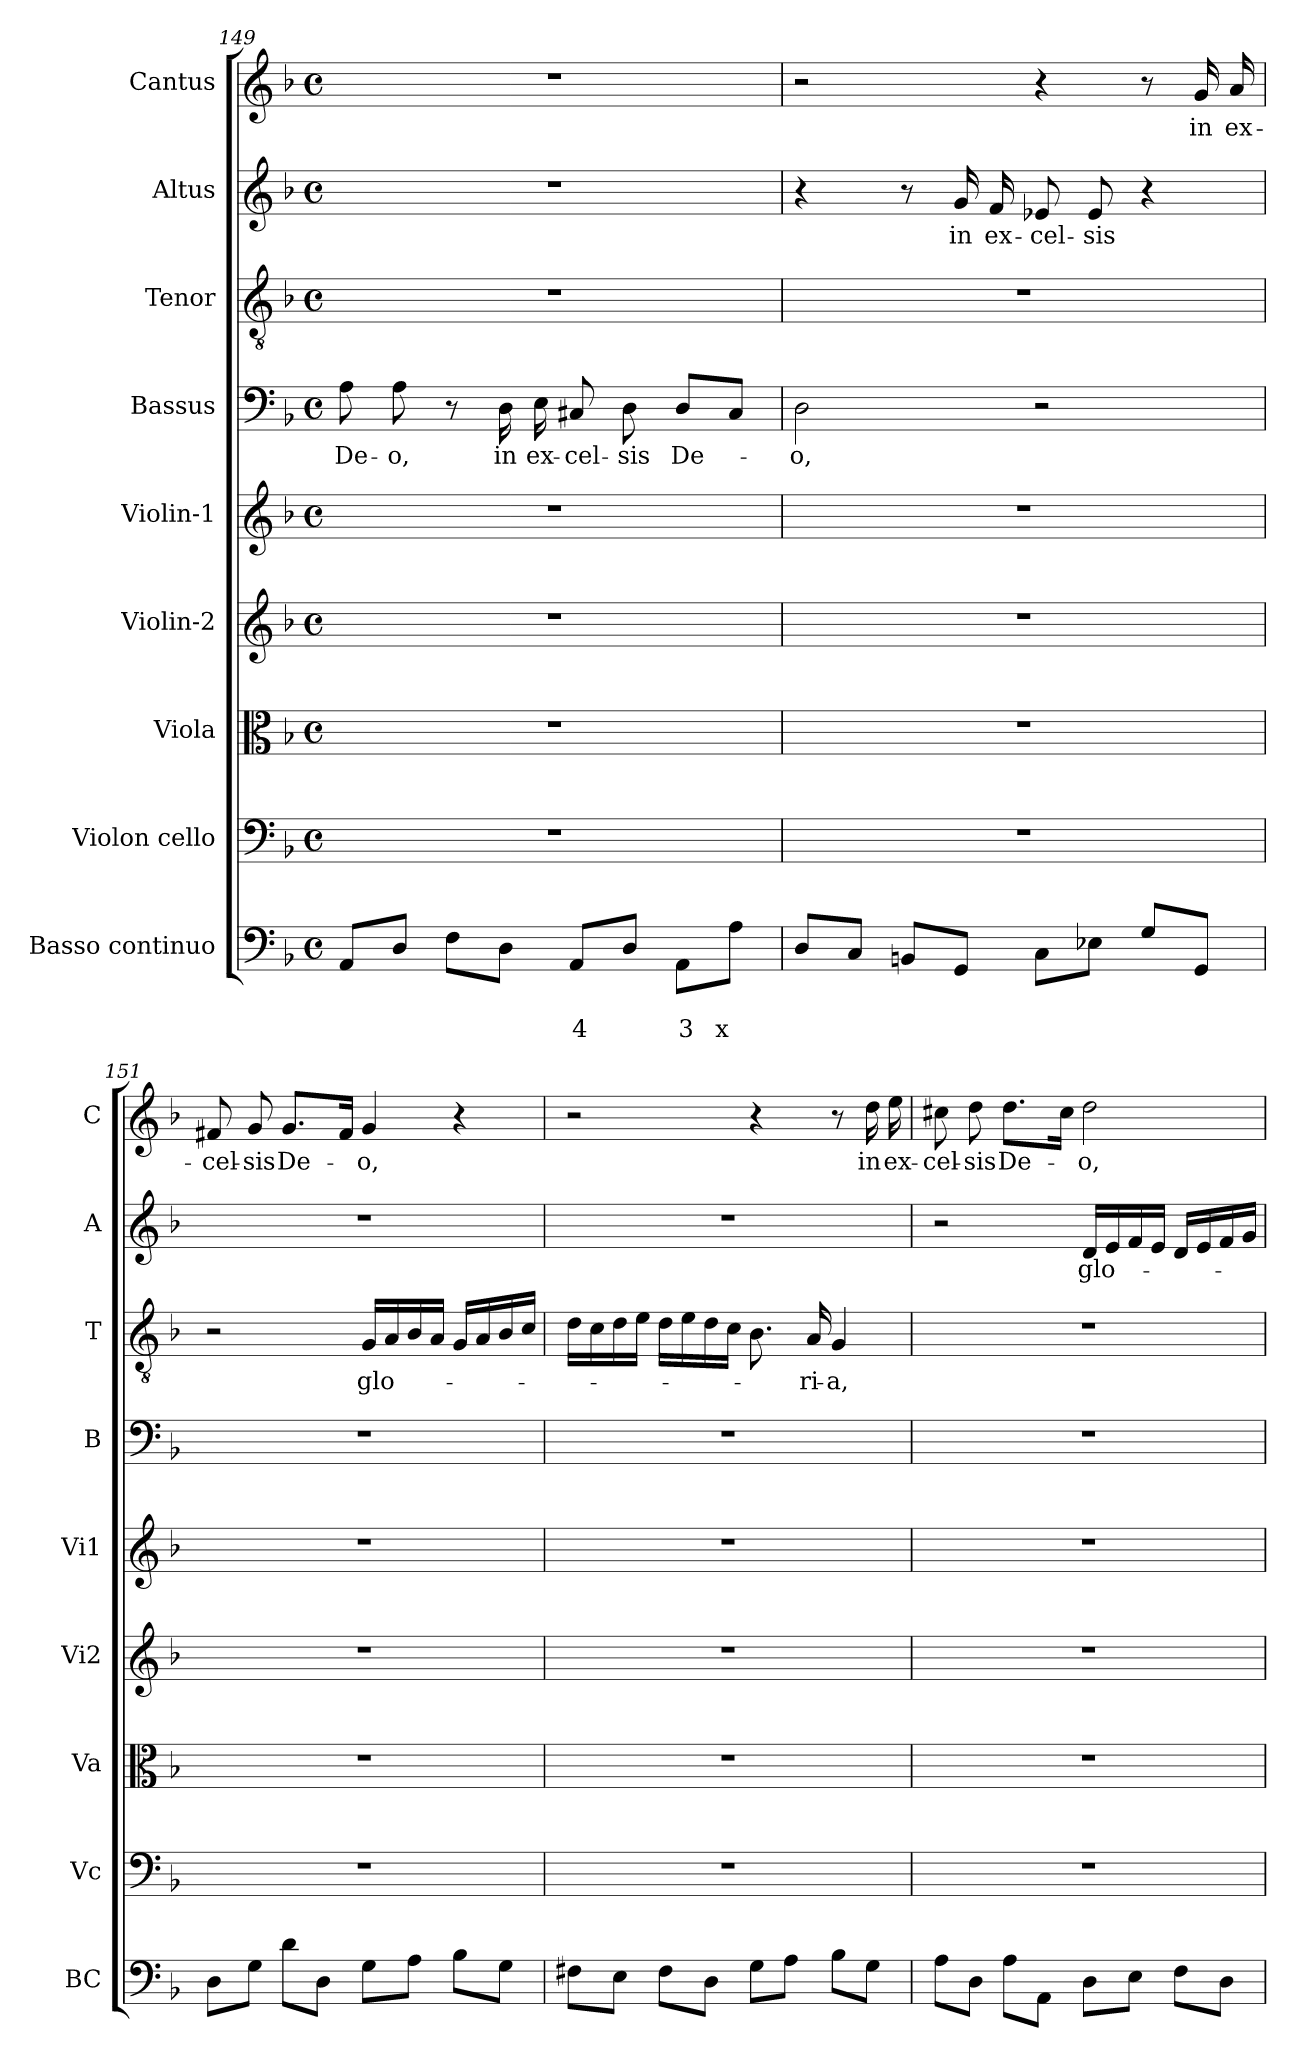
**kern	**text	**text	**kern	**kern	**kern	**kern	**kern	**text	**kern	**text	**kern	**text	**kern	**text
*part9	*part9	*part9	*part8	*part7	*part6	*part5	*part4	*part4	*part3	*part3	*part2	*part2	*part1	*part1
*staff9	*staff9	*staff9	*staff8	*staff7	*staff6	*staff5	*staff4	*staff4	*staff3	*staff3	*staff2	*staff2	*staff1	*staff1
*I"Basso continuo	*	*	*I"Violon cello	*I"Viola	*I"Violin-2	*I"Violin-1	*I"Bassus	*	*I"Tenor	*	*I"Altus	*	*I"Cantus	*
*I'BC	*	*	*I'Vc	*I'Va	*I'Vi2	*I'Vi1	*I'B	*	*I'T	*	*I'A	*	*I'C	*
*clefF4	*	*	*clefF4	*clefC3	*clefG2	*clefG2	*clefF4	*	*clefGv2	*	*clefG2	*	*clefG2	*
*k[b-]	*	*	*k[b-]	*k[b-]	*k[b-]	*k[b-]	*k[b-]	*	*k[b-]	*	*k[b-]	*	*k[b-]	*
*F:	*	*	*F:	*F:	*F:	*F:	*F:	*	*F:	*	*F:	*	*F:	*
*M4/4	*	*	*M4/4	*M4/4	*M4/4	*M4/4	*M4/4	*	*M4/4	*	*M4/4	*	*M4/4	*
*met(c)	*	*	*met(c)	*met(c)	*met(c)	*met(c)	*met(c)	*	*met(c)	*	*met(c)	*	*met(c)	*
=149	=149	=149	=149	=149	=149	=149	=149	=149	=149	=149	=149	=149	=149	=149
!	!	!	!	!	!	!	!	!LO:LY:b	!	!	!	!	!	!
8AA/L	.	.	1r	1r	1r	1r	8A\	De-	1r	.	1r	.	1r	.
!	!	!	!	!	!	!	!	!LO:LY:b	!	!	!	!	!	!
8D/J	.	.	.	.	.	.	8A\	-o,	.	.	.	.	.	.
8F\L	.	.	.	.	.	.	8r	.	.	.	.	.	.	.
!	!	!	!	!	!	!	!	!LO:LY:b	!	!	!	!	!	!
8D\J	.	.	.	.	.	.	16D\	in	.	.	.	.	.	.
!	!	!	!	!	!	!	!	!LO:LY:b	!	!	!	!	!	!
.	.	.	.	.	.	.	16E\	ex-	.	.	.	.	.	.
!	!	!LO:LY:b	!	!	!	!	!	!LO:LY:b	!	!	!	!	!	!
8AA/L	.	4	.	.	.	.	8C#X/	-cel-	.	.	.	.	.	.
!	!	!	!	!	!	!	!	!LO:LY:b	!	!	!	!	!	!
8D/J	.	.	.	.	.	.	8D\	-sis	.	.	.	.	.	.
!	!	!LO:LY:b	!	!	!	!	!	!LO:LY:b	!	!	!	!	!	!
8AA\L	.	3	.	.	.	.	8D/L	De-	.	.	.	.	.	.
!	!	!LO:LY:b	!	!	!	!	!	!	!	!	!	!	!	!
8A\J	.	x	.	.	.	.	8C#/J	.	.	.	.	.	.	.
=150	=150	=150	=150	=150	=150	=150	=150	=150	=150	=150	=150	=150	=150	=150
!	!	!	!	!	!	!	!	!LO:LY:b	!	!	!	!	!	!
8D/L	.	.	1r	1r	1r	1r	2D\	-o,	1r	.	4r	.	2r	.
8C/J	.	.	.	.	.	.	.	.	.	.	.	.	.	.
8BBn/L	.	.	.	.	.	.	.	.	.	.	8r	.	.	.
!	!	!	!	!	!	!	!	!	!	!	!	!LO:LY:b	!	!
8GG/J	.	.	.	.	.	.	.	.	.	.	16g/	in	.	.
!	!	!	!	!	!	!	!	!	!	!	!	!LO:LY:b	!	!
.	.	.	.	.	.	.	.	.	.	.	16f/	ex-	.	.
!	!	!	!	!	!	!	!	!	!	!	!	!LO:LY:b	!	!
8C\L	.	.	.	.	.	.	2r	.	.	.	8e-X/	-cel-	4r	.
!	!	!	!	!	!	!	!	!	!	!	!	!LO:LY:b	!	!
8E-X\J	.	.	.	.	.	.	.	.	.	.	8e-/	-sis	.	.
8G/L	.	.	.	.	.	.	.	.	.	.	4r	.	8r	.
!	!	!	!	!	!	!	!	!	!	!	!	!	!	!LO:LY:b
8GG/J	.	.	.	.	.	.	.	.	.	.	.	.	16g/	in
!	!	!	!	!	!	!	!	!	!	!	!	!	!	!LO:LY:b
.	.	.	.	.	.	.	.	.	.	.	.	.	16a/	ex-
=151	=151	=151	=151	=151	=151	=151	=151	=151	=151	=151	=151	=151	=151	=151
!	!	!	!	!	!	!	!	!	!	!	!	!	!	!LO:LY:b
8D\L	.	.	1r	1r	1r	1r	1r	.	2r	.	1r	.	8f#X/	-cel-
!	!	!	!	!	!	!	!	!	!	!	!	!	!	!LO:LY:b
8G\J	.	.	.	.	.	.	.	.	.	.	.	.	8g/	-sis
!	!	!	!	!	!	!	!	!	!	!	!	!	!	!LO:LY:b
8d\L	.	.	.	.	.	.	.	.	.	.	.	.	8.g/L	De-
8D\J	.	.	.	.	.	.	.	.	.	.	.	.	.	.
.	.	.	.	.	.	.	.	.	.	.	.	.	16f#/Jk	.
!	!	!	!	!	!	!	!	!	!	!LO:LY:b	!	!	!	!LO:LY:b
8G\L	.	.	.	.	.	.	.	.	16G/LL	glo-	.	.	4g/	-o,
.	.	.	.	.	.	.	.	.	16A/	.	.	.	.	.
8A\J	.	.	.	.	.	.	.	.	16B-/	.	.	.	.	.
.	.	.	.	.	.	.	.	.	16A/JJ	.	.	.	.	.
8B-\L	.	.	.	.	.	.	.	.	16G/LL	.	.	.	4r	.
.	.	.	.	.	.	.	.	.	16A/	.	.	.	.	.
8G\J	.	.	.	.	.	.	.	.	16B-/	.	.	.	.	.
.	.	.	.	.	.	.	.	.	16c/JJ	.	.	.	.	.
!!LO:LB:g=z
=152	=152	=152	=152	=152	=152	=152	=152	=152	=152	=152	=152	=152	=152	=152
8F#X\L	.	.	1r	1r	1r	1r	1r	.	16d\LL	.	1r	.	2r	.
.	.	.	.	.	.	.	.	.	16c\	.	.	.	.	.
8E\J	.	.	.	.	.	.	.	.	16d\	.	.	.	.	.
.	.	.	.	.	.	.	.	.	16e\JJ	.	.	.	.	.
8F#\L	.	.	.	.	.	.	.	.	16d\LL	.	.	.	.	.
.	.	.	.	.	.	.	.	.	16e\	.	.	.	.	.
8D\J	.	.	.	.	.	.	.	.	16d\	.	.	.	.	.
.	.	.	.	.	.	.	.	.	16c\JJ	.	.	.	.	.
8G\L	.	.	.	.	.	.	.	.	8.B-\	.	.	.	4r	.
8A\J	.	.	.	.	.	.	.	.	.	.	.	.	.	.
!	!	!	!	!	!	!	!	!	!	!LO:LY:b	!	!	!	!
.	.	.	.	.	.	.	.	.	16A/	-ri-	.	.	.	.
!	!	!	!	!	!	!	!	!	!	!LO:LY:b	!	!	!	!
8B-\L	.	.	.	.	.	.	.	.	4G/	-a,	.	.	8r	.
!	!	!	!	!	!	!	!	!	!	!	!	!	!	!LO:LY:b
8G\J	.	.	.	.	.	.	.	.	.	.	.	.	16dd\	in
!	!	!	!	!	!	!	!	!	!	!	!	!	!	!LO:LY:b
.	.	.	.	.	.	.	.	.	.	.	.	.	16ee\	ex-
=153	=153	=153	=153	=153	=153	=153	=153	=153	=153	=153	=153	=153	=153	=153
!	!	!	!	!	!	!	!	!	!	!	!	!	!	!LO:LY:b
8A\L	.	.	1r	1r	1r	1r	1r	.	1r	.	2r	.	8cc#X\	-cel-
!	!	!	!	!	!	!	!	!	!	!	!	!	!	!LO:LY:b
8D\J	.	.	.	.	.	.	.	.	.	.	.	.	8dd\	-sis
!	!	!	!	!	!	!	!	!	!	!	!	!	!	!LO:LY:b
8A\L	.	.	.	.	.	.	.	.	.	.	.	.	8.dd\L	De-
8AA\J	.	.	.	.	.	.	.	.	.	.	.	.	.	.
.	.	.	.	.	.	.	.	.	.	.	.	.	16cc#\Jk	.
!	!	!	!	!	!	!	!	!	!	!	!	!LO:LY:b	!	!LO:LY:b
8D\L	.	.	.	.	.	.	.	.	.	.	16d/LL	glo-	2dd\	-o,
.	.	.	.	.	.	.	.	.	.	.	16e/	.	.	.
8E\J	.	.	.	.	.	.	.	.	.	.	16f/	.	.	.
.	.	.	.	.	.	.	.	.	.	.	16e/JJ	.	.	.
8F\L	.	.	.	.	.	.	.	.	.	.	16d/LL	.	.	.
.	.	.	.	.	.	.	.	.	.	.	16e/	.	.	.
8D\J	.	.	.	.	.	.	.	.	.	.	16f/	.	.	.
.	.	.	.	.	.	.	.	.	.	.	16g/JJ	.	.	.
=	=	=	=	=	=	=	=	=	=	=	=	=	=	=
*-	*-	*-	*-	*-	*-	*-	*-	*-	*-	*-	*-	*-	*-	*-
